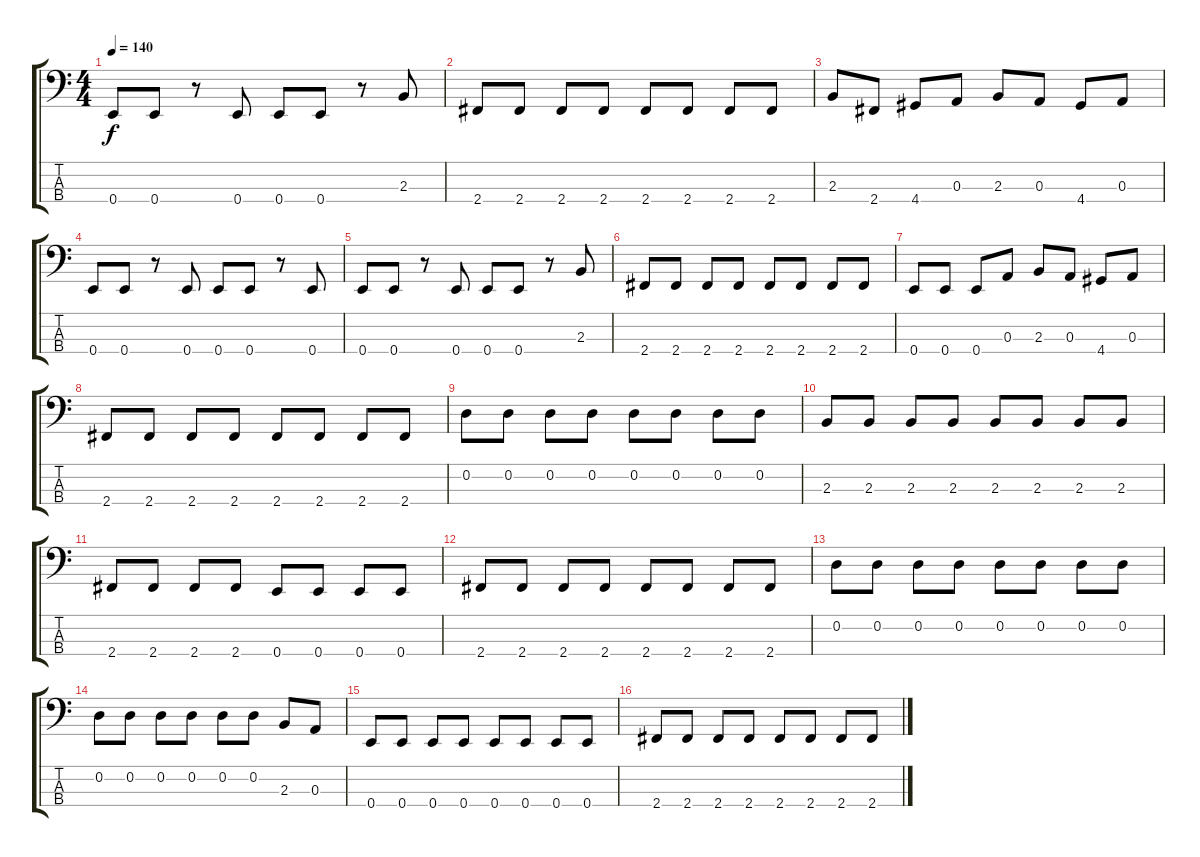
\track "" {instrument electricbassfinger}
\staff {score tabs}
\tuning (G2 D2 A1 E1) {hide}
\ts (4 4)
\tempo 140
\clef f4
\ks c
0.4.8{dy f} 0.4.8 r.8 0.4.8 0.4.8 0.4.8 r.8 2.3.8 |
2.4.8 2.4.8 2.4.8 2.4.8 2.4.8 2.4.8 2.4.8 2.4.8 |
2.3.8 2.4.8 4.4.8 0.3.8 2.3.8 0.3.8 4.4.8 0.3.8 |
0.4.8 0.4.8 r.8 0.4.8 0.4.8 0.4.8 r.8 0.4.8 |
0.4.8 0.4.8 r.8 0.4.8 0.4.8 0.4.8 r.8 2.3.8 |
2.4.8 2.4.8 2.4.8 2.4.8 2.4.8 2.4.8 2.4.8 2.4.8 |
0.4.8 0.4.8 0.4.8 0.3.8 2.3.8 0.3.8 4.4.8 0.3.8 |
2.4.8 2.4.8 2.4.8 2.4.8 2.4.8 2.4.8 2.4.8 2.4.8 |
0.2.8 0.2.8 0.2.8 0.2.8 0.2.8 0.2.8 0.2.8 0.2.8 |
2.3.8 2.3.8 2.3.8 2.3.8 2.3.8 2.3.8 2.3.8 2.3.8 |
2.4.8 2.4.8 2.4.8 2.4.8 0.4.8 0.4.8 0.4.8 0.4.8 |
2.4.8 2.4.8 2.4.8 2.4.8 2.4.8 2.4.8 2.4.8 2.4.8 |
0.2.8 0.2.8 0.2.8 0.2.8 0.2.8 0.2.8 0.2.8 0.2.8 |
0.2.8 0.2.8 0.2.8 0.2.8 0.2.8 0.2.8 2.3.8 0.3.8 |
0.4.8 0.4.8 0.4.8 0.4.8 0.4.8 0.4.8 0.4.8 0.4.8 |
2.4.8 2.4.8 2.4.8 2.4.8 2.4.8 2.4.8 2.4.8 2.4.8
